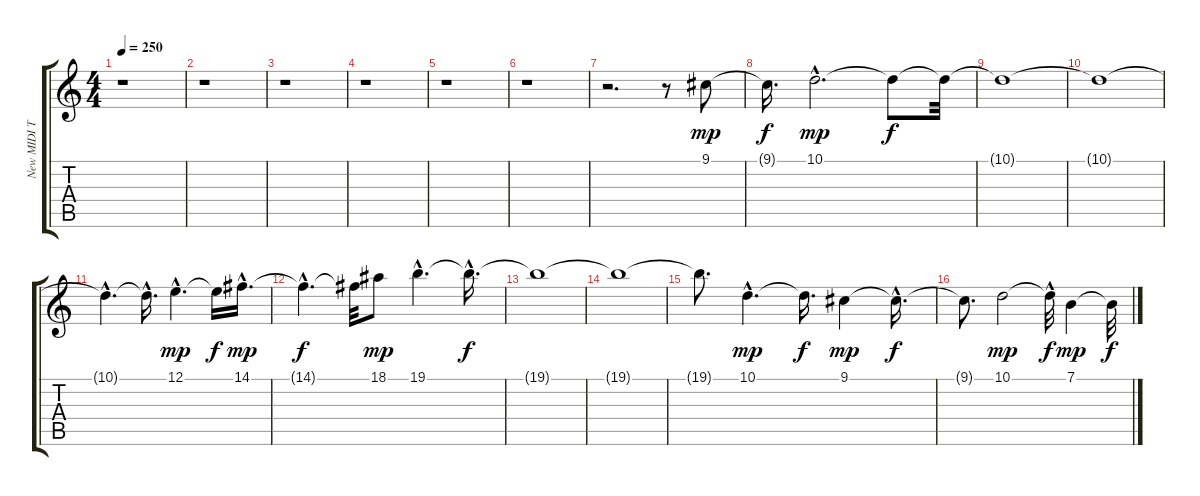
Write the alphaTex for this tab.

\track ("New MIDI Track" "New MIDI T") {instrument percussiveorgan}
\staff {score tabs}
\tuning (E4 B3 G3 D3 A2 E2) {hide}
\ts (4 4)
\tempo 250
\clef g2
\ks c
r.1{dy mp} |
r.1 |
r.1 |
r.1 |
r.1 |
r.1 |
r.2{d} r.8 9.1.8 |
9.1{t}.16{d dy f} 10.1{hac}.2{d dy mp} 10.1{t}.8{dy f} 10.1{t}.32 |
10.1{t}.1 |
10.1{t}.1 |
10.1{hac t}.4{d} 10.1{hac t}.16{d} 12.1{hac}.4{d dy mp} 12.1{t}.16{dy f} 14.1{hac}.16{d dy mp} |
14.1{hac t}.4{d dy f} 14.1{t}.32 18.1.8{dy mp} 19.1{hac}.4{d} 19.1{hac t}.16{d dy f} |
19.1{t}.1 |
19.1{t}.1 |
19.1{t}.8{d} 10.1{hac}.4{d dy mp} 10.1{t}.16{d dy f} 9.1.4{dy mp} 9.1{hac t}.16{d dy f} |
9.1{t}.8{d} 10.1.2{dy mp} 10.1{hac t}.32{dy f} 7.1.4{dy mp} 7.1{t}.32{dy f}
